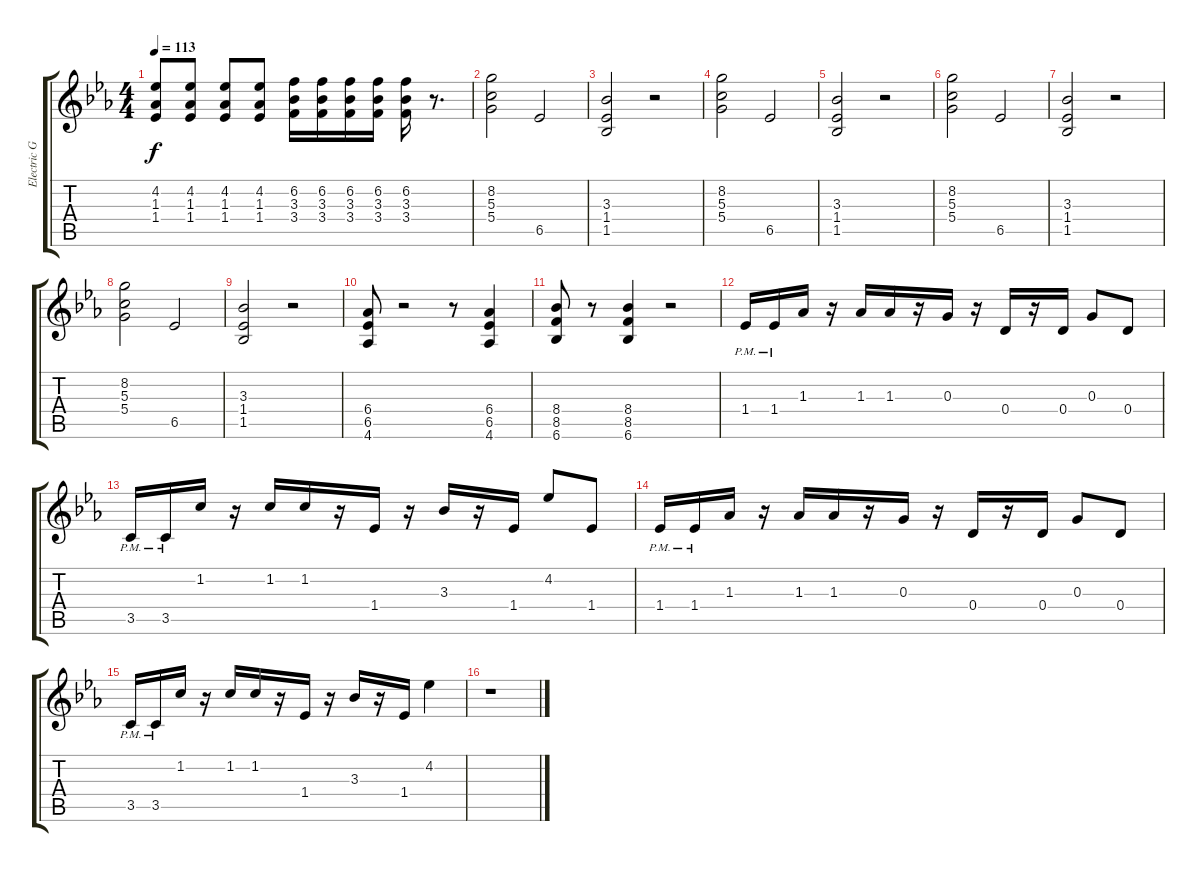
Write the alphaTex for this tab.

\track ("Electric Guitar" "Electric G") {instrument distortionguitar}
\staff {score tabs}
\tuning (E4 B3 G3 D3 A2 E2) {hide}
\ts (4 4)
\tempo 113
\clef g2
\ks eb
(4.2 1.3 1.4).8{dy f} (4.2 1.3 1.4).8 (4.2 1.3 1.4).8 (4.2 1.3 1.4).8 (6.2 3.3 3.4).16 (6.2 3.3 3.4).16 (6.2 3.3 3.4).16 (6.2 3.3 3.4).16 (6.2 3.3 3.4).16 r.8{d} |
(8.2 5.3 5.4).2 6.5.2 |
(3.3 1.4 1.5).2 r.2 |
(8.2 5.3 5.4).2 6.5.2 |
(3.3 1.4 1.5).2 r.2 |
(8.2 5.3 5.4).2 6.5.2 |
(3.3 1.4 1.5).2 r.2 |
(8.2 5.3 5.4).2 6.5.2 |
(3.3 1.4 1.5).2 r.2 |
(6.4 6.5 4.6).8 r.2 r.8 (6.4 6.5 4.6).4 |
(8.4 8.5 6.6).8 r.8 (8.4 8.5 6.6).4 r.2 |
1.4{pm}.16 1.4{pm}.16 1.3.16 r.16 1.3.16 1.3.16 r.16 0.3.16 r.16 0.4.16 r.16 0.4.16 0.3.8 0.4.8 |
3.5{pm}.16 3.5{pm}.16 1.2.16 r.16 1.2.16 1.2.16 r.16 1.4.16 r.16 3.3.16 r.16 1.4.16 4.2.8 1.4.8 |
1.4{pm}.16 1.4{pm}.16 1.3.16 r.16 1.3.16 1.3.16 r.16 0.3.16 r.16 0.4.16 r.16 0.4.16 0.3.8 0.4.8 |
3.5{pm}.16 3.5{pm}.16 1.2.16 r.16 1.2.16 1.2.16 r.16 1.4.16 r.16 3.3.16 r.16 1.4.16 4.2.4 |
r.1
